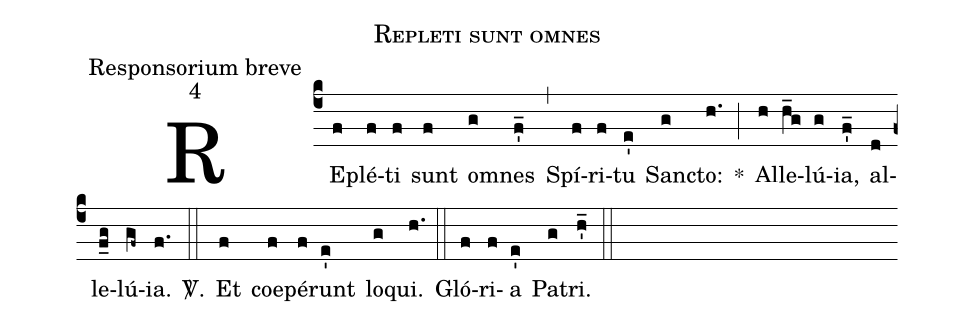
name:Repleti sunt omnes;
office-part:Responsorium breve;
mode:4;
%%
(c4) RE(f)plé(f)ti(f) sunt(f) o(g)mnes(f'_) (,) Spí(f)ri(f)tu(e') San(g)cto:(h.) *(;) Al(h)le(h_g)lú(g)ia,(f'_) al(d)le(f_g)lú(gf~)ia.(f.) <sp>V/</sp>.(::) Et(f) coe(f)pé(f)runt(e') lo(g)qui.(h.) (::) Gló(f)ri(f)a(e') Pa(g)tri.(h'_) (::)
